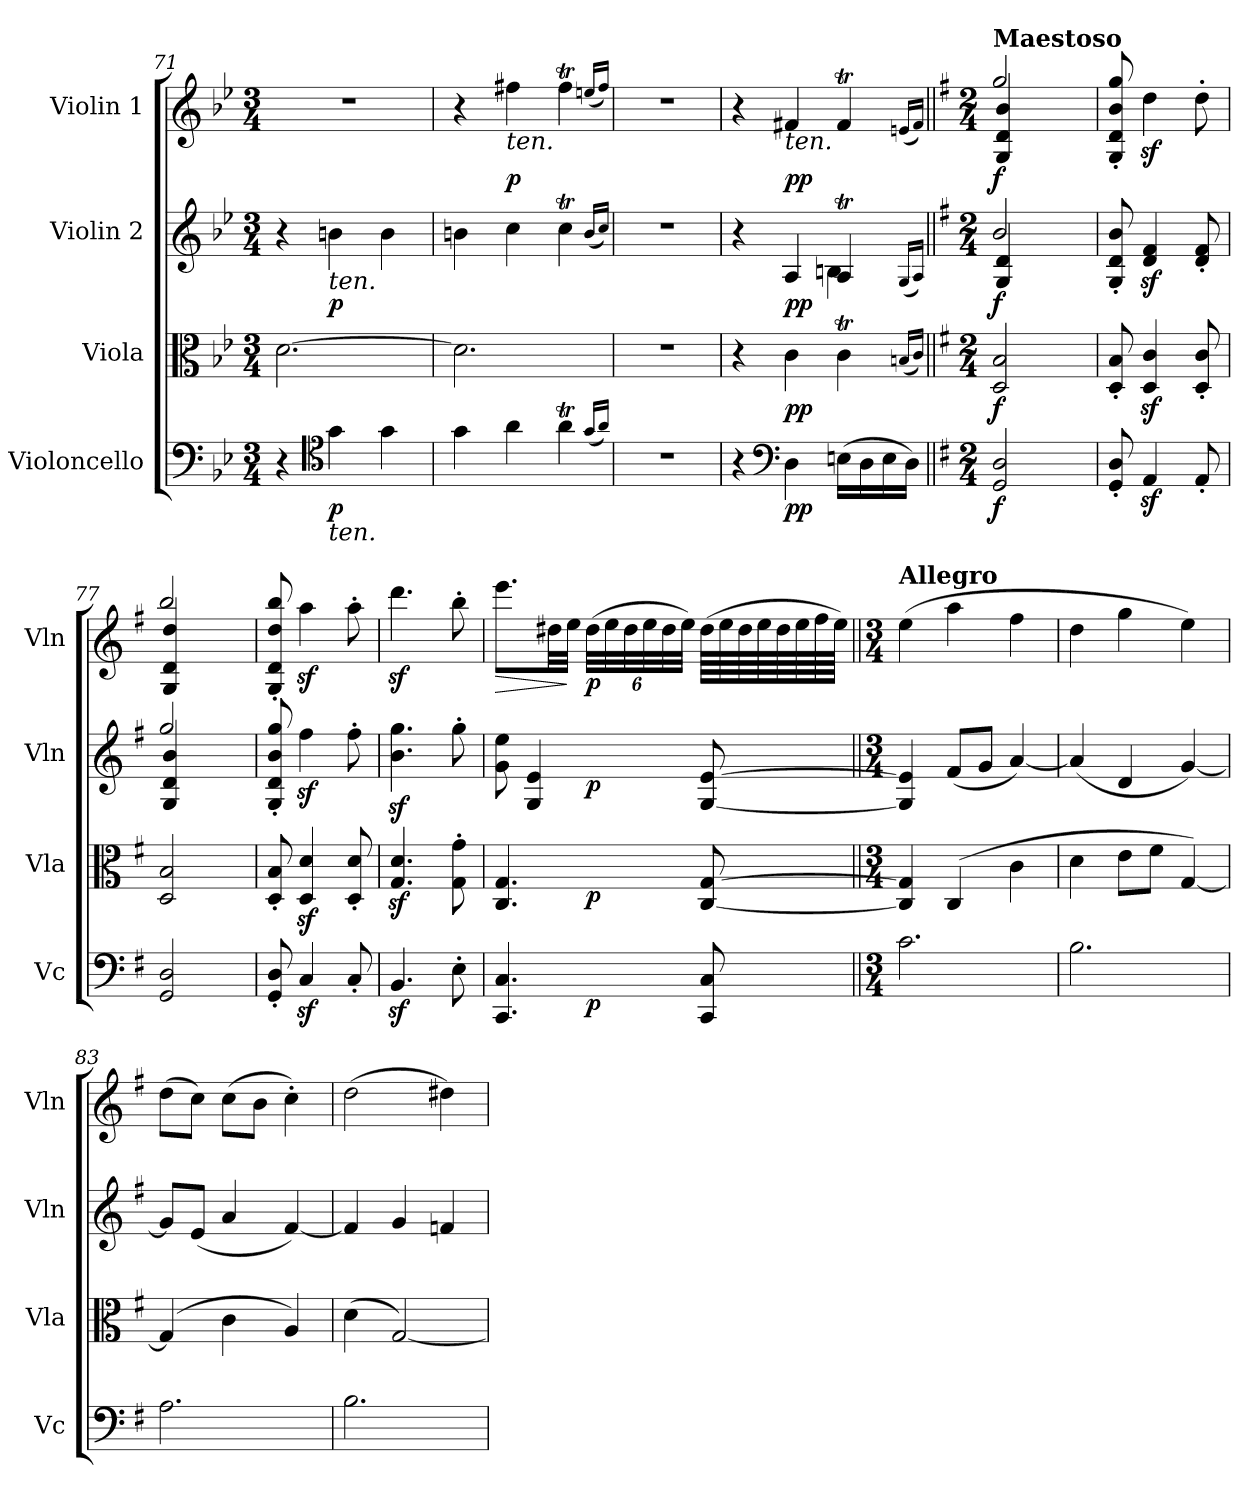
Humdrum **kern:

**kern	**dynam	**kern	**dynam	**kern	**dynam	**kern	**dynam
*part4	*part4	*part3	*part3	*part2	*part2	*part1	*part1
*staff4	*staff4	*staff3	*staff3	*staff2	*staff2	*staff1	*staff1
*I"Violoncello	*	*I"Viola	*	*I"Violin 2	*	*I"Violin 1	*
*I'Vc	*	*I'Vla	*	*I'Vln	*	*I'Vln	*
*clefF4	*	*clefC3	*	*clefG2	*	*clefG2	*
*k[b-e-]	*	*k[b-e-]	*	*k[b-e-]	*	*k[b-e-]	*
*M3/4	*	*M3/4	*	*M3/4	*	*M3/4	*
=71	=71	=71	=71	=71	=71	=71	=71
4r	.	[2.d\	.	4r	.	2.r	.
*clefC4	*	*	*	*	*	*	*
!	!	!	!	!LO:TX:b:i:t=ten.	!	!	!
!LO:TX:b:i:t=ten.	!	!	!	!	!	!	!
!	!LO:DY:b	!	!	!	!LO:DY:b	!	!
4g\	p	.	.	4bn\	p	.	.
4g\	.	.	.	4b\	.	.	.
=72	=72	=72	=72	=72	=72	=72	=72
4g\	.	2.d\]	.	4bn\	.	4r	.
!	!	!	!	!	!	!LO:TX:b:i:t=ten.	!
!	!	!	!	!	!	!	!LO:DY:b
4a\	.	.	.	4cc\	.	4ff#X\	p
4at\	.	.	.	4ccT\	.	4ff#t\	.
(16qg/LL	.	.	.	(16qb/LL	.	(16qeen/LL	.
16qa/JJ)	.	.	.	16qcc/JJ)	.	16qff#/JJ)	.
=73	=73	=73	=73	=73	=73	=73	=73
2.r	.	2.r	.	2.r	.	2.r	.
=74	=74	=74	=74	=74	=74	=74	=74
*	*	*	*	*^	*	*	*
4r	.	4r	.	4r	2ryy	.	4r	.
*clefF4	*	*	*	*	*	*	*	*
!	!	!	!	!	!	!	!LO:TX:b:i:t=ten.	!
!	!LO:DY:b	!	!LO:DY:b	!	!	!LO:DY:b	!	!LO:DY:b
4D\	pp	4c\	pp	4A/	.	pp	4f#X/	pp
(16En\LL	.	4cT\	.	4At/	4Bn\	.	4f#t/	.
16D\	.	.	.	.	.	.	.	.
16E\	.	.	.	.	.	.	.	.
16D\JJ)	.	.	.	.	.	.	.	.
.	.	(16qBn/LL	.	(16qG/LL	.	.	(16qen/LL	.
.	.	16qc/JJ)	.	16qA/JJ)	.	.	16qf#/JJ)	.
!!LO:LB:g=z
=75||	=75||	=75||	=75||	=75||	=75||	=75||	=75||	=75||
*k[f#]	*	*k[f#]	*	*k[f#]	*	*	*k[f#]	*
*M2/4	*	*M2/4	*	*M2/4	*	*	*M2/4	*
*	*	*	*	*	*	*	*^	*
!	!	!	!	!	!	!	!LO:TX:a:B:t=Maestoso	!	!
!	!LO:DY:b	!	!LO:DY:b	!	!	!LO:DY:b	!	!	!LO:DY:b
2GG/ 2D/	f	2D/ 2B/	f	2b/	4G/ 4d/	f	2gg/	4G/ 4d/ 4b/	f
.	.	.	.	.	4ryy	.	.	4ryy	.
*	*	*	*	*v	*v	*	*	*	*
*	*	*	*	*	*	*v	*v	*
=76	=76	=76	=76	=76	=76	=76	=76
8GG/' 8D/'	.	8D/' 8B/'	.	8G/' 8d/' 8b/'	.	8G/' 8d/' 8b/' 8gg/'	.
4AAz</	.	4D/z< 4c/z<	.	4d/z< 4f#/z<	.	4ddz<\	.
8AA'/	.	8D/' 8c/'	.	8d/' 8f#/'	.	8dd'\	.
=77	=77	=77	=77	=77	=77	=77	=77
*	*	*	*	*^	*	*^	*
2GG/ 2D/	.	2D/ 2B/	.	2gg/	4G/ 4d/ 4b/	.	2bb/	4G/ 4d/ 4dd/	.
.	.	.	.	.	4ryy	.	.	4ryy	.
*	*	*	*	*v	*v	*	*	*	*
*	*	*	*	*	*	*v	*v	*
=78	=78	=78	=78	=78	=78	=78	=78
8GG/' 8D/'	.	8D/' 8B/'	.	8G/' 8d/' 8b/' 8gg/'	.	8G/' 8d/' 8dd/' 8bb/'	.
4Cz</	.	4D/z< 4d/z<	.	4ff#z<\	.	4aaz<\	.
8C'/	.	8D/' 8d/'	.	8ff#'\	.	8aa'\	.
=79	=79	=79	=79	=79	=79	=79	=79
4.BBz</	.	4.G/z< 4.d/z<	.	4.b\z< 4.gg\z<	.	4.dddz<\	.
8E'\	.	8G\' 8g\'	.	8gg'\	.	8bb'\	.
=80	=80	=80	=80	=80	=80	=80	=80
*^	*	*^	*	*^	*	*	*
!	!	!	!	!	!	!	!	!	!	!LO:HP:b
4.CC/ 4.C/	8ryy	.	4.C/ 4.G/	8ryy	.	8g\ 8ee\	4ryy	.	8.eee\L	>
.	8ryy	.	.	8ryy	.	4G/ 4e/	.	.	.	.
.	.	.	.	.	.	.	.	.	32dd#X\LL	.
.	.	.	.	.	.	.	.	.	32ee\JJJ	]
*	*	*	*	*	*	*	*	*	*Xbrackettup	*
!	!	!LO:DY:b	!	!	!LO:DY:b	!	!	!LO:DY:b	!	!LO:DY:b
.	4ryy	p	.	4ryy	p	.	4ryy	p	(48dd#\LLL	p
.	.	.	.	.	.	.	.	.	48ee\	.
.	.	.	.	.	.	.	.	.	48dd#\	.
.	.	.	.	.	.	.	.	.	48ee\	.
.	.	.	.	.	.	.	.	.	48dd#\	.
.	.	.	.	.	.	.	.	.	48ee\JJJ)	.
8CC/ 8C/	.	.	[8C/ [8G/	.	.	[8G/ [8e/	.	.	(64dd#\LLLL	.
.	.	.	.	.	.	.	.	.	64ee\	.
.	.	.	.	.	.	.	.	.	64dd#\	.
.	.	.	.	.	.	.	.	.	64ee\	.
.	.	.	.	.	.	.	.	.	64dd#\	.
.	.	.	.	.	.	.	.	.	64ee\	.
.	.	.	.	.	.	.	.	.	64ff#\	.
.	.	.	.	.	.	.	.	.	64ee\JJJJ)	.
*v	*v	*	*	*	*	*v	*v	*	*	*
*	*	*v	*v	*	*	*	*	*
=81||	=81||	=81||	=81||	=81||	=81||	=81||	=81||
*M3/4	*	*M3/4	*	*M3/4	*	*M3/4	*
!	!	!	!	!	!	!LO:TX:a:B:t=Allegro	!
2.c\	.	4C/] 4G/]	.	4G/] 4e/]	.	(4ee\	.
.	.	(4C/	.	(8f#/L	.	4aa\	.
.	.	.	.	8g/J	.	.	.
.	.	4c\	.	[4a/)	.	4ff#\	.
=82	=82	=82	=82	=82	=82	=82	=82
2.B\	.	4d\	.	(4a/]	.	4dd\	.
.	.	8e\L	.	4d/	.	4gg\	.
.	.	8f#\J	.	.	.	.	.
.	.	[4G/)	.	[4g/)	.	4ee\)	.
!!LO:LB:g=z
=83	=83	=83	=83	=83	=83	=83	=83
2.A\	.	(4G/]	.	8g/L]	.	(8dd\L	.
.	.	.	.	(8e/J	.	8cc\J)	.
.	.	4c\	.	4a/	.	(8cc\L	.
.	.	.	.	.	.	8b\J	.
.	.	4A/)	.	[4f#/)	.	4cc'\)	.
=84	=84	=84	=84	=84	=84	=84	=84
2.B\	.	(4d\	.	4f#/]	.	(2dd\	.
.	.	[2G/)	.	4g/	.	.	.
.	.	.	.	4fn/	.	4dd#X\)	.
=	=	=	=	=	=	=	=
*-	*-	*-	*-	*-	*-	*-	*-
